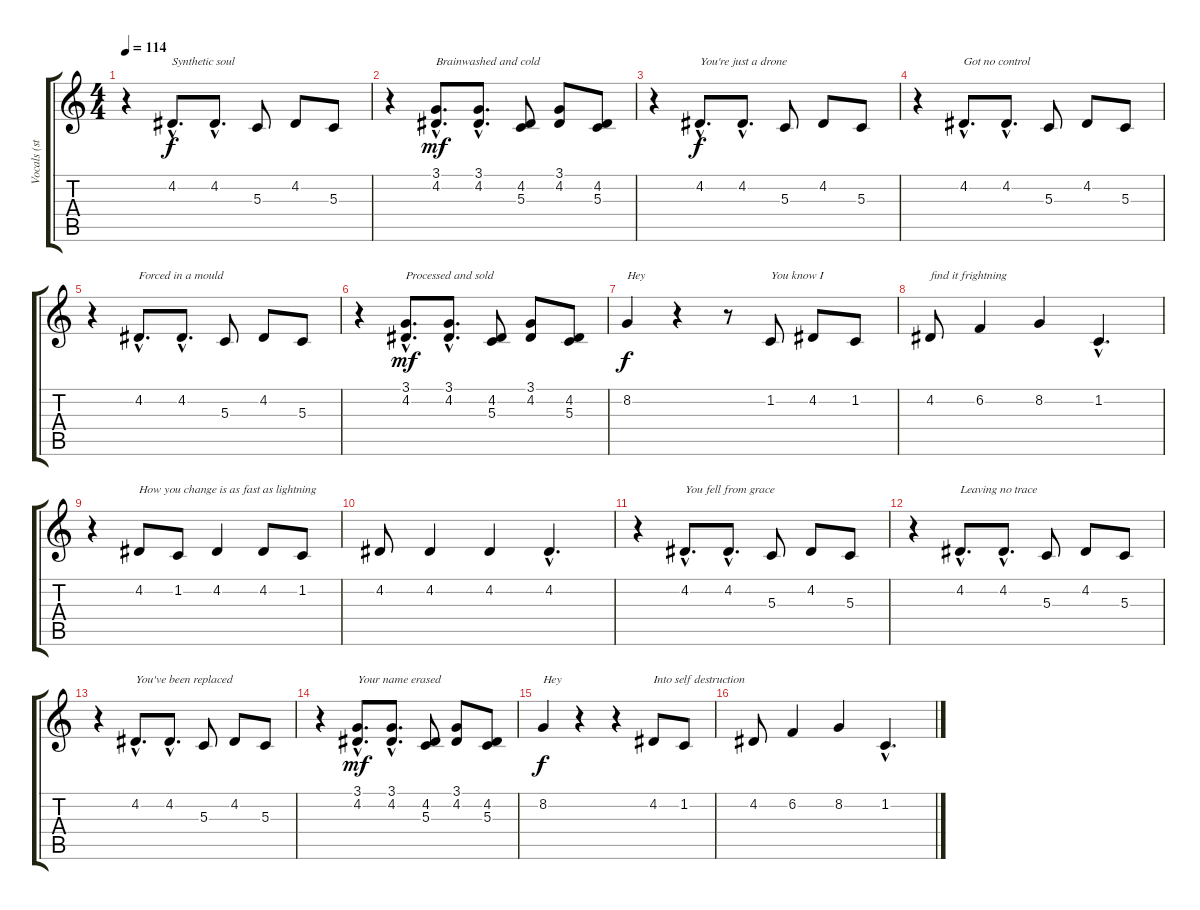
\track ("Vocals (standard)" "Vocals (st") {instrument bassoon}
\staff {score tabs}
\tuning (E4 B3 G3 D3 A2 E2) {hide}
\ts (4 4)
\tempo 114
\clef g2
\ks c
r.4{dy f} 4.2{hac}.8{d txt "Synthetic soul"} 4.2{hac}.8{d} 5.3.8 4.2.8 5.3.8 |
r.4 (3.1{hac} 4.2{hac}).8{d txt "Brainwashed and cold" dy mf} (3.1{hac} 4.2{hac}).8{d} (4.2 5.3).8 (3.1 4.2).8 (4.2 5.3).8 |
r.4 4.2{hac}.8{d txt "You're just a drone" dy f} 4.2{hac}.8{d} 5.3.8 4.2.8 5.3.8 |
r.4 4.2{hac}.8{d txt "Got no control"} 4.2{hac}.8{d} 5.3.8 4.2.8 5.3.8 |
r.4 4.2{hac}.8{d txt "Forced in a mould"} 4.2{hac}.8{d} 5.3.8 4.2.8 5.3.8 |
r.4 (3.1{hac} 4.2{hac}).8{d txt "Processed and sold" dy mf} (3.1{hac} 4.2{hac}).8{d} (4.2 5.3).8 (3.1 4.2).8 (4.2 5.3).8 |
8.2.4{txt "Hey" dy f} r.4 r.8 1.2.8{txt "You know I"} 4.2.8 1.2.8 |
4.2.8{txt "find it frightning"} 6.2.4 8.2.4 1.2{hac}.4{d} |
r.4 4.2.8{txt "How you change is as fast as lightning"} 1.2.8 4.2.4 4.2.8 1.2.8 |
4.2.8 4.2.4 4.2.4 4.2{hac}.4{d} |
r.4 4.2{hac}.8{d txt "You fell from grace"} 4.2{hac}.8{d} 5.3.8 4.2.8 5.3.8 |
r.4 4.2{hac}.8{d txt "Leaving no trace"} 4.2{hac}.8{d} 5.3.8 4.2.8 5.3.8 |
r.4 4.2{hac}.8{d txt "You've been replaced"} 4.2{hac}.8{d} 5.3.8 4.2.8 5.3.8 |
r.4 (3.1{hac} 4.2{hac}).8{d txt "Your name erased" dy mf} (3.1{hac} 4.2{hac}).8{d} (4.2 5.3).8 (3.1 4.2).8 (4.2 5.3).8 |
8.2.4{txt "Hey" dy f} r.4 r.4 4.2.8{txt "Into self destruction"} 1.2.8 |
4.2.8 6.2.4 8.2.4 1.2{hac}.4{d}
